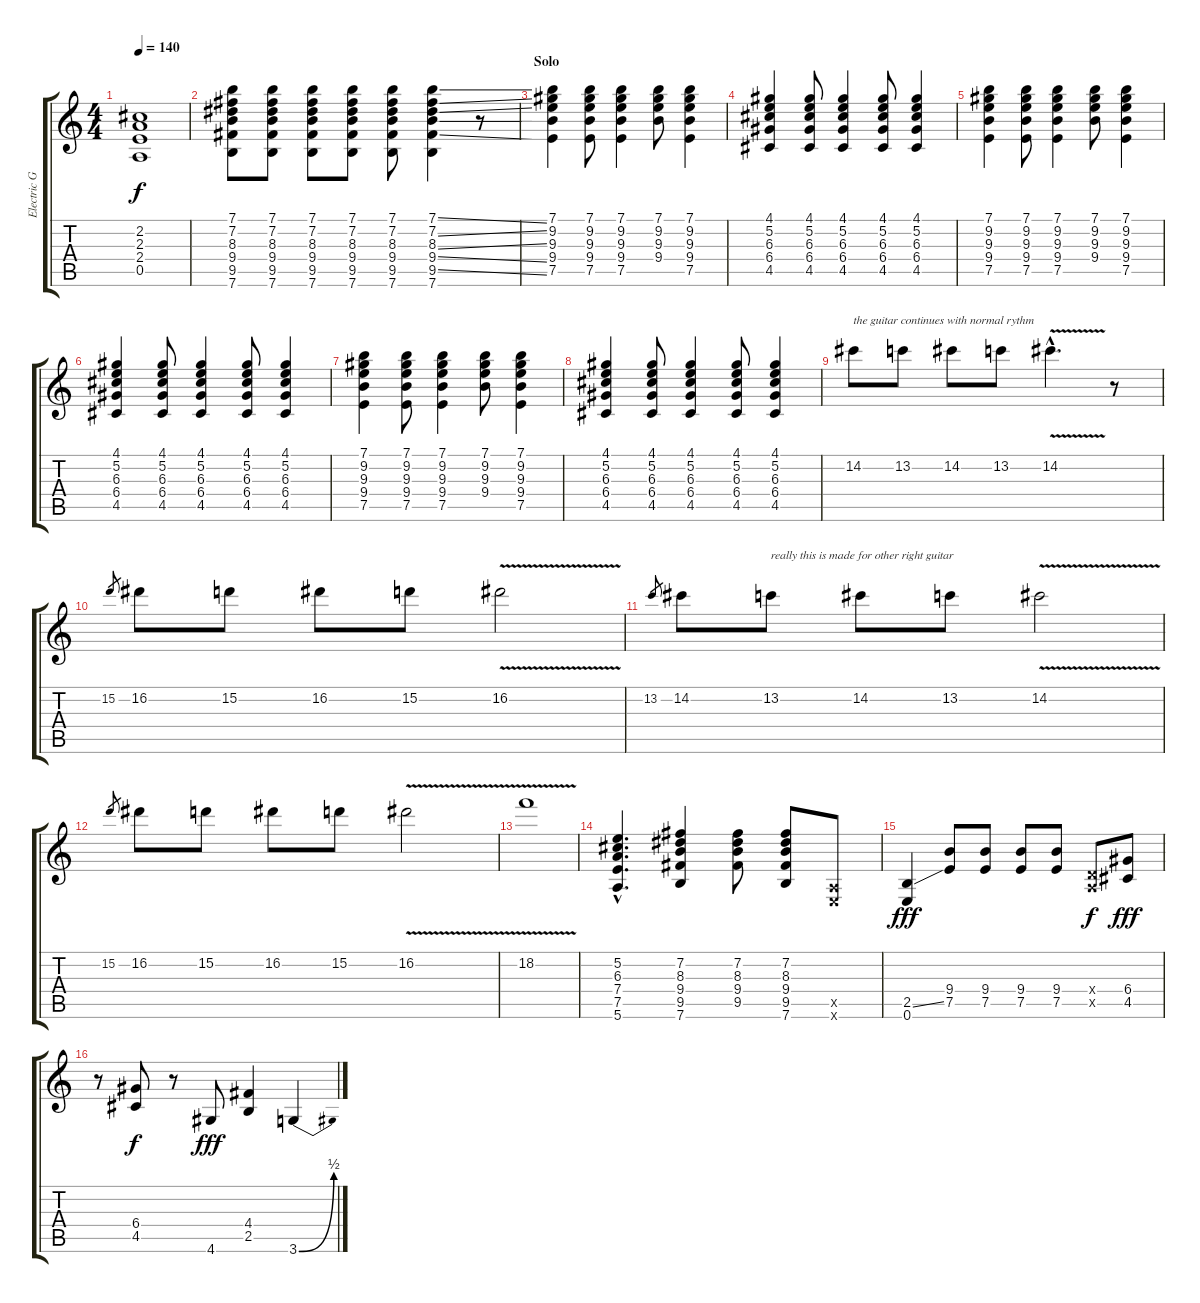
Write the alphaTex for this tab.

\track ("Electric Guitar Right" "Electric G") {instrument distortionguitar}
\staff {score tabs}
\tuning (E4 B3 G3 D3 A2 E2) {hide}
\ts (4 4)
\tempo 140
\clef g2
\ks c
(2.2 2.3 2.4 0.5).1{dy f} |
(7.1 7.2 8.3 9.4 9.5 7.6).8 (7.1 7.2 8.3 9.4 9.5 7.6).8 (7.1 7.2 8.3 9.4 9.5 7.6).8 (7.1 7.2 8.3 9.4 9.5 7.6).8 (7.1 7.2 8.3 9.4 9.5 7.6).8 (7.1{ss} 7.2{ss} 8.3{ss} 9.4{ss} 9.5{ss} 7.6).4 r.8 |
\section ("" "Solo")
(7.1 9.2 9.3 9.4 7.5).4 (7.1 9.2 9.3 9.4 7.5).8 (7.1 9.2 9.3 9.4 7.5).4 (7.1 9.2 9.3 9.4).8 (7.1 9.2 9.3 9.4 7.5).4 |
(4.1 5.2 6.3 6.4 4.5).4 (4.1 5.2 6.3 6.4 4.5).8 (4.1 5.2 6.3 6.4 4.5).4 (4.1 5.2 6.3 6.4 4.5).8 (4.1 5.2 6.3 6.4 4.5).4 |
(7.1 9.2 9.3 9.4 7.5).4 (7.1 9.2 9.3 9.4 7.5).8 (7.1 9.2 9.3 9.4 7.5).4 (7.1 9.2 9.3 9.4).8 (7.1 9.2 9.3 9.4 7.5).4 |
(4.1 5.2 6.3 6.4 4.5).4 (4.1 5.2 6.3 6.4 4.5).8 (4.1 5.2 6.3 6.4 4.5).4 (4.1 5.2 6.3 6.4 4.5).8 (4.1 5.2 6.3 6.4 4.5).4 |
(7.1 9.2 9.3 9.4 7.5).4 (7.1 9.2 9.3 9.4 7.5).8 (7.1 9.2 9.3 9.4 7.5).4 (7.1 9.2 9.3 9.4).8 (7.1 9.2 9.3 9.4 7.5).4 |
(4.1 5.2 6.3 6.4 4.5).4 (4.1 5.2 6.3 6.4 4.5).8 (4.1 5.2 6.3 6.4 4.5).4 (4.1 5.2 6.3 6.4 4.5).8 (4.1 5.2 6.3 6.4 4.5).4 |
14.2.8{txt "the guitar continues with normal rythm"} 13.2.8 14.2.8 13.2.8 14.2{v hac}.4{d} r.8 |
15.2.8{gr} 16.2.8 15.2.8 16.2.8 15.2.8 16.2{v}.2 |
13.2.8{gr} 14.2.8{volume 16} 13.2.8{txt "really this is made for other right guitar"} 14.2.8 13.2.8 14.2{v}.2 |
15.2.8{gr} 16.2.8 15.2.8 16.2.8 15.2.8 16.2{v}.2 |
18.2{v}.1 |
(5.2{hac} 6.3{hac} 7.4{hac} 7.5{hac} 5.6{hac}).4{d} (7.2 8.3 9.4 9.5 7.6).4 (7.2 8.3 9.4 9.5).8 (7.2 8.3 9.4 9.5 7.6).8 (0.5{x} 0.6{x}).8 |
(2.5{ss} 0.6).4{dy fff} (9.4 7.5).8 (9.4 7.5).8 (9.4 7.5).8 (9.4 7.5).8 (0.4{x} 0.5{x}).8{dy f} (6.4 4.5).8{dy fff} |
r.8 (6.4 4.5).8{dy f} r.8 4.6.8{dy fff} (4.4 2.5).4 3.6{be (bend 0 0 60 2)}.4
